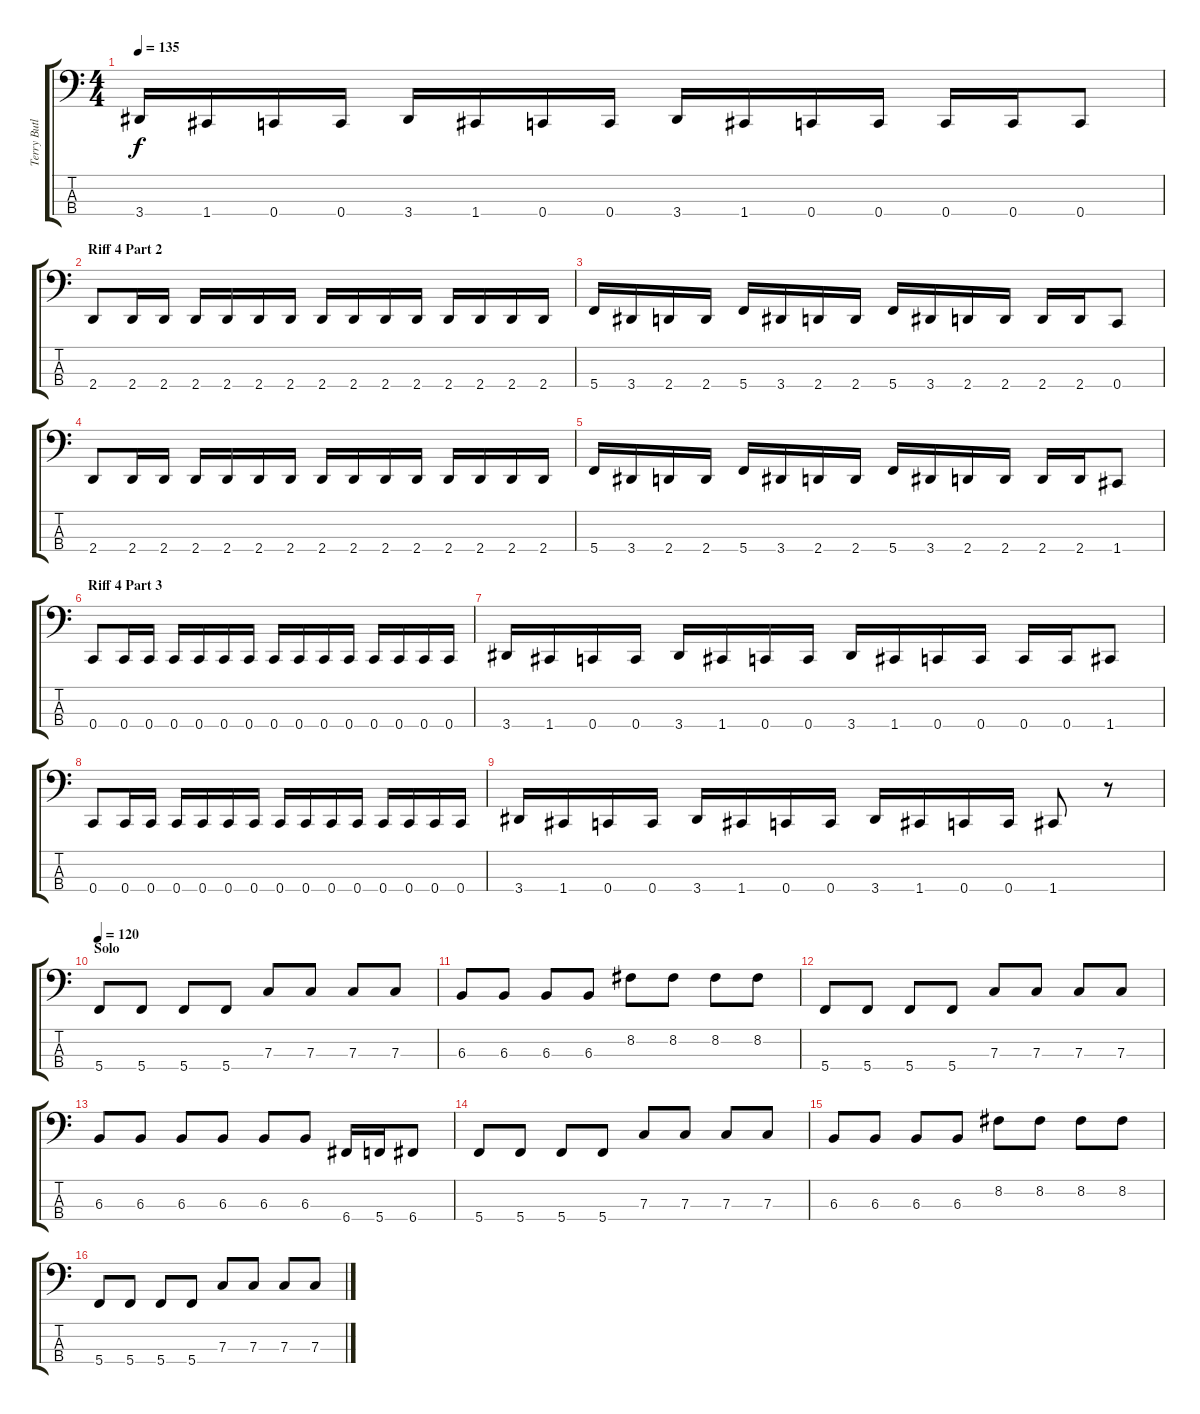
\track ("Terry Butler (Bass)" "Terry Butl") {instrument electricbasspick}
\staff {score tabs}
\tuning (Eb2 Bb1 F1 C1) {hide}
\ts (4 4)
\tempo 135
\clef f4
\ks c
3.4.16{dy f} 1.4.16 0.4.16 0.4.16 3.4.16 1.4.16 0.4.16 0.4.16 3.4.16 1.4.16 0.4.16 0.4.16 0.4.16 0.4.16 0.4.8 |
\section ("" "Riff 4 Part 2 ")
2.4.8 2.4.16 2.4.16 2.4.16 2.4.16 2.4.16 2.4.16 2.4.16 2.4.16 2.4.16 2.4.16 2.4.16 2.4.16 2.4.16 2.4.16 |
5.4.16 3.4.16 2.4.16 2.4.16 5.4.16 3.4.16 2.4.16 2.4.16 5.4.16 3.4.16 2.4.16 2.4.16 2.4.16 2.4.16 0.4.8 |
2.4.8 2.4.16 2.4.16 2.4.16 2.4.16 2.4.16 2.4.16 2.4.16 2.4.16 2.4.16 2.4.16 2.4.16 2.4.16 2.4.16 2.4.16 |
5.4.16 3.4.16 2.4.16 2.4.16 5.4.16 3.4.16 2.4.16 2.4.16 5.4.16 3.4.16 2.4.16 2.4.16 2.4.16 2.4.16 1.4.8 |
\section ("" "Riff 4 Part 3")
0.4.8 0.4.16 0.4.16 0.4.16 0.4.16 0.4.16 0.4.16 0.4.16 0.4.16 0.4.16 0.4.16 0.4.16 0.4.16 0.4.16 0.4.16 |
3.4.16 1.4.16 0.4.16 0.4.16 3.4.16 1.4.16 0.4.16 0.4.16 3.4.16 1.4.16 0.4.16 0.4.16 0.4.16 0.4.16 1.4.8 |
0.4.8 0.4.16 0.4.16 0.4.16 0.4.16 0.4.16 0.4.16 0.4.16 0.4.16 0.4.16 0.4.16 0.4.16 0.4.16 0.4.16 0.4.16 |
3.4.16 1.4.16 0.4.16 0.4.16 3.4.16 1.4.16 0.4.16 0.4.16 3.4.16 1.4.16 0.4.16 0.4.16 1.4.8 r.8 |
\section ("" "Solo")
\tempo 120
5.4.8 5.4.8 5.4.8 5.4.8 7.3.8 7.3.8 7.3.8 7.3.8 |
6.3.8 6.3.8 6.3.8 6.3.8 8.2.8 8.2.8 8.2.8 8.2.8 |
5.4.8 5.4.8 5.4.8 5.4.8 7.3.8 7.3.8 7.3.8 7.3.8 |
6.3.8 6.3.8 6.3.8 6.3.8 6.3.8 6.3.8 6.4.16 5.4.16 6.4.8 |
5.4.8 5.4.8 5.4.8 5.4.8 7.3.8 7.3.8 7.3.8 7.3.8 |
6.3.8 6.3.8 6.3.8 6.3.8 8.2.8 8.2.8 8.2.8 8.2.8 |
5.4.8 5.4.8 5.4.8 5.4.8 7.3.8 7.3.8 7.3.8 7.3.8
